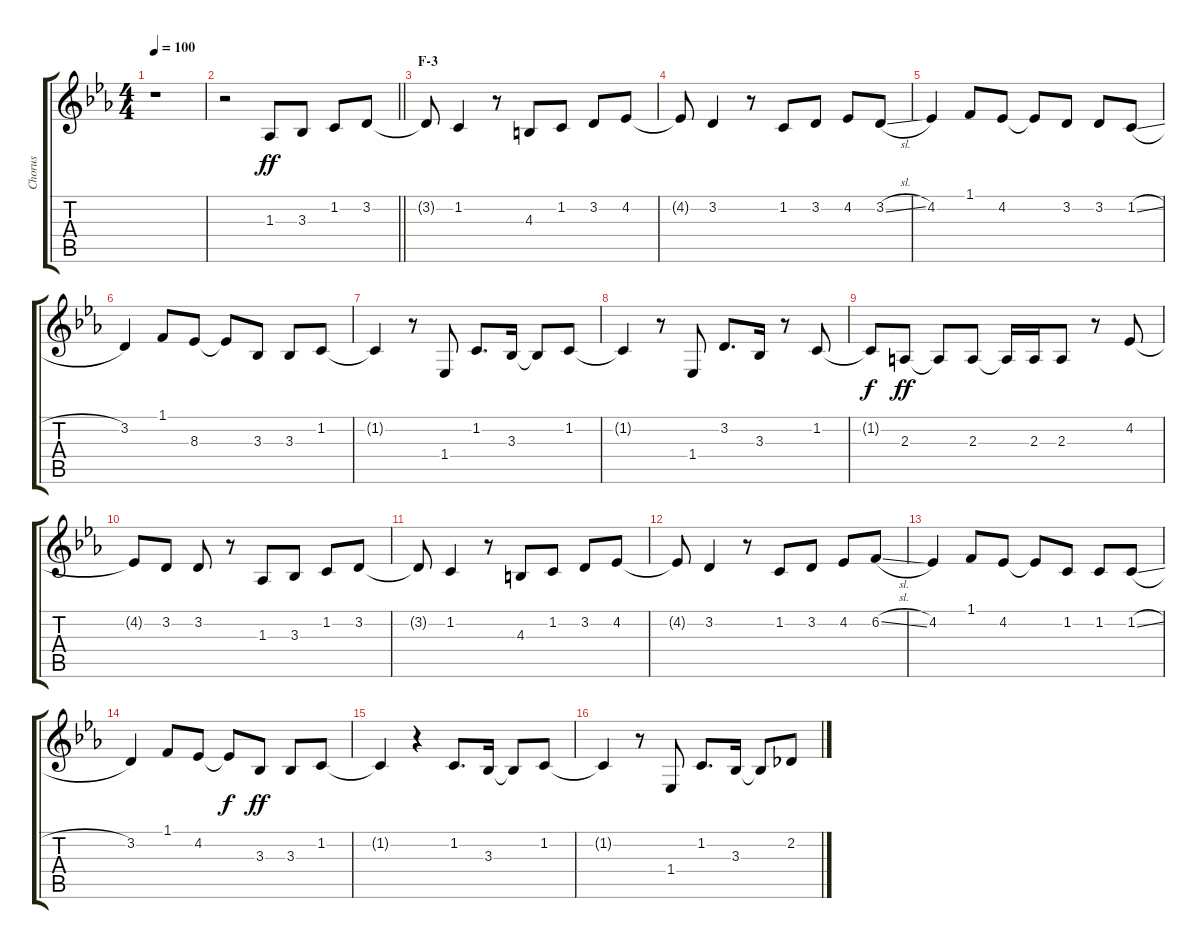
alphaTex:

\track ("Chorus" "Chorus") {instrument voiceoohs}
\staff {score tabs}
\tuning (E4 B3 G3 D3 A2 E2) {hide}
\ts (4 4)
\tempo 100
\clef g2
\ks eb
r.1{dy ff} |
\barLineRight lightlight
r.2 1.3.8 3.3.8 1.2.8 3.2.8 |
\section ("" "F-3")
3.2{t}.8 1.2.4 r.8 4.3.8 1.2.8 3.2.8 4.2.8 |
4.2{t}.8 3.2.4 r.8 1.2.8 3.2.8 4.2.8 3.2{sl}.8 |
4.2.4 1.1.8 4.2.8 4.2{t}.8 3.2.8 3.2.8 1.2{sl}.8 |
3.2.4 1.1.8 8.3.8 8.3{t}.8 3.3.8 3.3.8 1.2.8 |
1.2{t}.4 r.8 1.4.8 1.2.8{d} 3.3.16 3.3{t}.8 1.2.8 |
1.2{t}.4 r.8 1.4.8 3.2.8{d} 3.3.16 r.8 1.2.8 |
1.2{t}.8{dy f} 2.3.8{dy ff} 2.3{t}.8 2.3.8 2.3{t}.16 2.3.16 2.3.8 r.8 4.2.8 |
4.2{t}.8 3.2.8 3.2.8 r.8 1.3.8 3.3.8 1.2.8 3.2.8 |
3.2{t}.8 1.2.4 r.8 4.3.8 1.2.8 3.2.8 4.2.8 |
4.2{t}.8 3.2.4 r.8 1.2.8 3.2.8 4.2.8 6.2{sl}.8 |
4.2.4 1.1.8 4.2.8 4.2{t}.8 1.2.8 1.2.8 1.2{sl}.8 |
3.2.4 1.1.8 4.2.8 4.2{t}.8{dy f} 3.3.8{dy ff} 3.3.8 1.2.8 |
1.2{t}.4 r.4 1.2.8{d} 3.3.16 3.3{t}.8 1.2.8 |
1.2{t}.4 r.8 1.4.8 1.2.8{d} 3.3.16 3.3{t}.8 2.2.8
